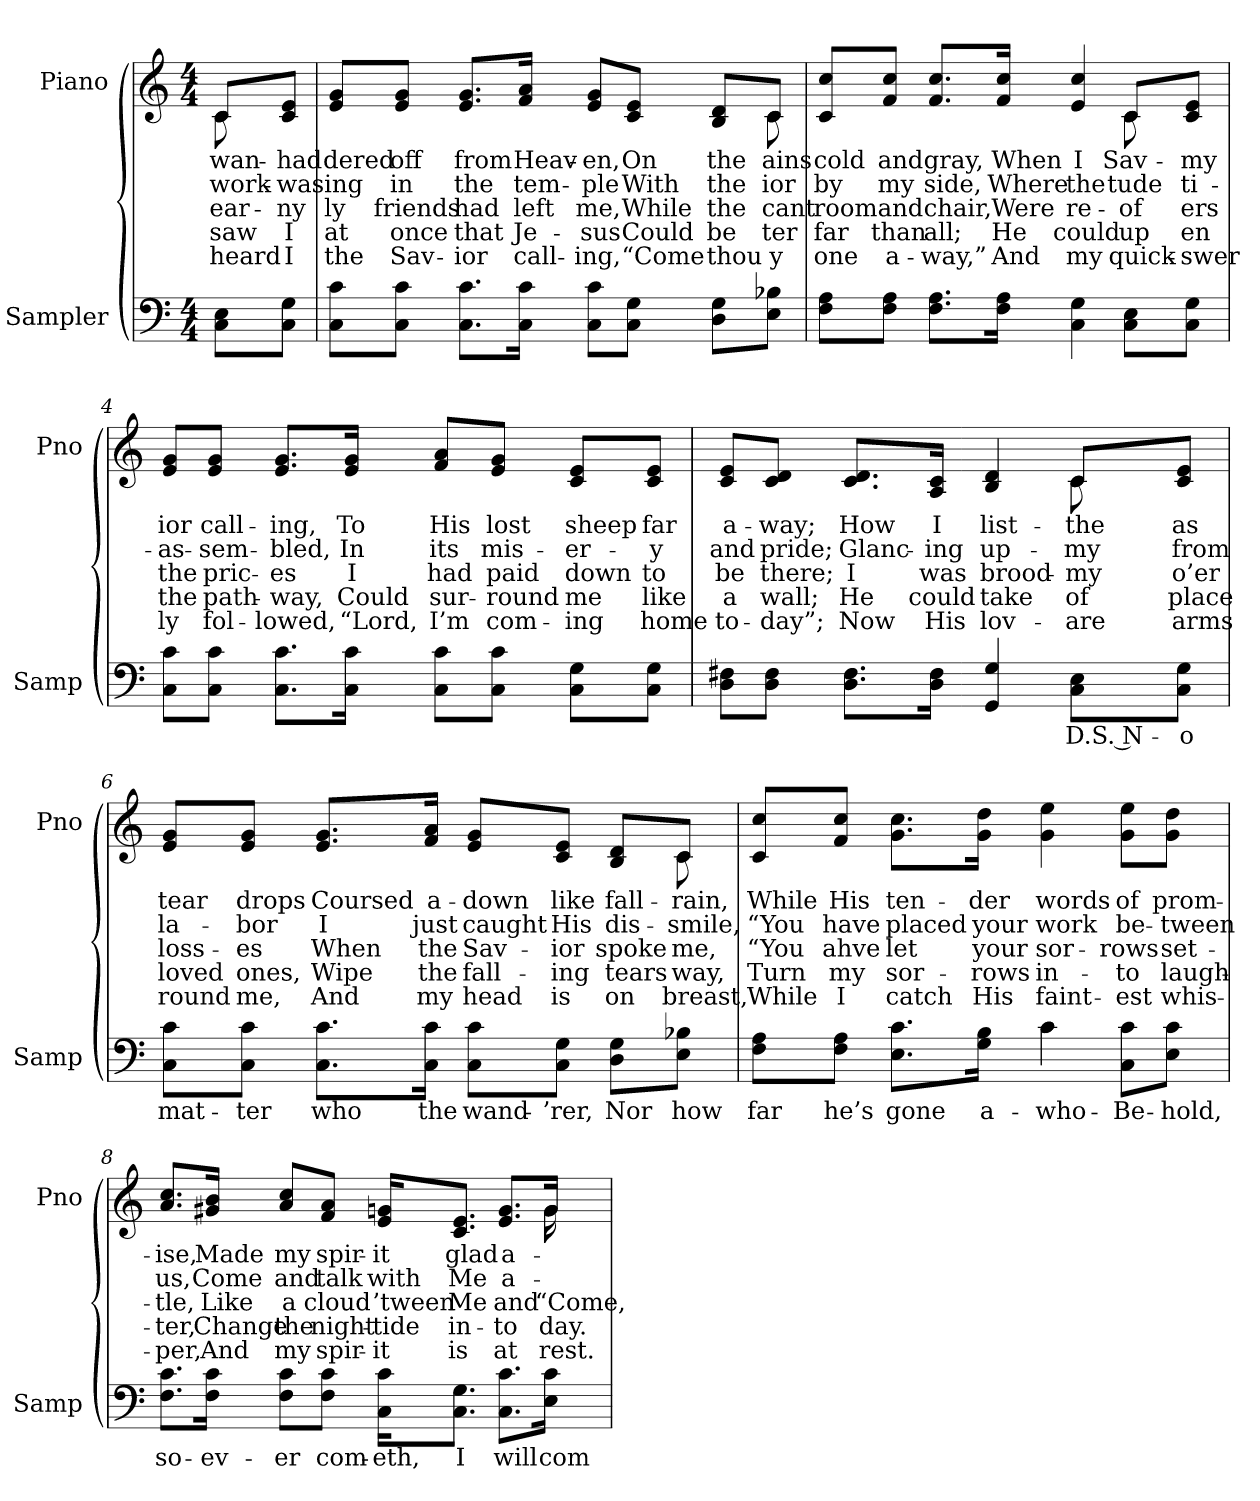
**kern	**text	**kern	**text	**text	**text	**text	**text
*part2	*part2	*part1	*part1	*part1	*part1	*part1	*part1
*staff2	*staff2	*staff1	*staff1	*staff1	*staff1	*staff1	*staff1
*I"Sampler	*	*I"Piano	*	*	*	*	*
*I'Samp	*	*I'Pno	*	*	*	*	*
*clefF4	*	*clefG2	*	*	*	*	*
*M4/4	*	*M4/4	*	*	*	*	*
=1	=1	=1	=1	=1	=1	=1	=1
*	*	*^	*	*	*	*	*
8C\ 8E\L	.	8c/L	8c	wan-	work-	ear-	saw	heard
8C\ 8G\J	.	8c/ 8e/J	8ryy	had	was	-ny	I	I
=2	=2	=2	=2	=2	=2	=2	=2	=2
8C\ 8c\L	.	8e/ 8g/L	2..ryy	-dered	-ing	-ly	at	the
8C\ 8c\J	.	8e/ 8g/J	.	off	in	friends	once	Sav-
8.C\ 8.c\L	.	8.e/ 8.g/L	.	from	the	had	that	-ior
16C\ 16c\Jk	.	16f/ 16a/Jk	.	Heav-	tem-	left	Je-	call-
8C\ 8c\L	.	8e/ 8g/L	.	-en,	-ple	me,	-sus	-ing,
8C\ 8G\J	.	8c/ 8e/J	.	On	With	While	Could	“Come
8D\ 8G\L	.	8B/ 8d/L	.	the	the	the	be	thou
8E\ 8B-X\J	.	8c/J	8c	-ains	-ior	-cant	-ter	-y
=3	=3	=3	=3	=3	=3	=3	=3	=3
8F\ 8A\L	.	8c/ 8cc/L	2.ryy	cold	by	room	far	one
8F\ 8A\J	.	8f/ 8cc/J	.	and	my	and	than	a-
8.F\ 8.A\L	.	8.f/ 8.cc/L	.	gray,	side,	chair,	all;	-way,”
16F\ 16A\Jk	.	16f/ 16cc/Jk	.	When	Where	Were	He	And
4C 4G	.	4e 4cc	.	I	the	re-	could	my
8C\ 8E\L	.	8c/L	8c	Sav-	-tude	of	up	quick-
8C\ 8G\J	.	8c/ 8e/J	8ryy	my	-ti-	-ers	-en	-swer
*	*	*v	*v	*	*	*	*	*
=4	=4	=4	=4	=4	=4	=4	=4
8C\ 8c\L	.	8e/ 8g/L	-ior	as-	the	the	-ly
8C\ 8c\J	.	8e/ 8g/J	call-	-sem-	pric-	path-	fol-
8.C\ 8.c\L	.	8.e/ 8.g/L	-ing,	-bled,	-es	-way,	-lowed,
16C\ 16c\Jk	.	16e/ 16g/Jk	To	In	I	Could	“Lord,
8C\ 8c\L	.	8f/ 8a/L	His	its	had	sur-	I’m
8C\ 8c\J	.	8e/ 8g/J	lost	mis-	paid	-round	com-
8C\ 8G\L	.	8c/ 8e/L	sheep	-er-	down	me	-ing
8C\ 8G\J	.	8c/ 8e/J	far	-y	to	like	home
=5	=5	=5	=5	=5	=5	=5	=5
*	*	*^	*	*	*	*	*
8D\ 8F#X\L	.	8c/ 8e/L	2.ryy	a-	and	be	a	to-
8D\ 8F#\J	.	8c/ 8d/J	.	-way;	pride;	there;	wall;	-day”;
8.D\ 8.F#\L	.	8.c/ 8.d/L	.	How	Glanc-	I	He	Now
16D\ 16F#\Jk	.	16A/ 16c/Jk	.	I	-ing	was	could	His
4GG 4G	.	4B 4d	.	list-	up-	brood-	take	lov-
8C\ 8E\L	D.S. N-	8c/L	8c	the	my	my	of	are
8C\ 8G\J	-o	8c/ 8e/J	8ryy	as	from	o’er	place	arms
=6	=6	=6	=6	=6	=6	=6	=6	=6
8C\ 8c\L	mat-	8e/ 8g/L	2..ryy	tear	la-	loss-	loved	round
8C\ 8c\J	-ter	8e/ 8g/J	.	drops	-bor	-es	ones,	me,
8.C\ 8.c\L	who	8.e/ 8.g/L	.	Coursed	I	When	Wipe	And
16C\ 16c\Jk	the	16f/ 16a/Jk	.	a-	just	the	the	my
8C\ 8c\L	wand-	8e/ 8g/L	.	-down	caught	Sav-	fall-	head
8C\ 8G\J	-’rer,	8c/ 8e/J	.	like	His	-ior	-ing	is
8D\ 8G\L	Nor	8B/ 8d/L	.	fall-	dis-	spoke	tears	on
8E\ 8B-X\J	how	8c/J	8c	rain,	smile,	me,	-way,	breast,
*	*	*v	*v	*	*	*	*	*
=7	=7	=7	=7	=7	=7	=7	=7
*^	*	*	*	*	*	*	*
8F\ 8A\L	2ryy	far	8c/ 8cc/L	While	“You	“You	Turn	While
8F\ 8A\J	.	he’s	8f/ 8cc/J	His	have	ahve	my	I
8.E\ 8.c\L	.	gone	8.g\ 8.cc\L	ten-	placed	let	sor-	catch
16G\ 16B\Jk	.	a-	16g\ 16dd\Jk	-der	your	your	-rows	His
4c\	4c	who-	4g 4ee	words	work	sor-	in-	faint-
8C\ 8c\L	4ryy	Be-	8g\ 8ee\L	of	be-	-rows	-to	-est
8E\ 8c\J	.	-hold,	8g\ 8dd\J	prom-	-tween	set-	laugh-	whis-
*v	*v	*	*	*	*	*	*	*
=8	=8	=8	=8	=8	=8	=8	=8
*	*	*^	*	*	*	*	*
8.F\ 8.c\L	-so-	8.a/ 8.cc/L	2...ryy	-ise,	us,	-tle,	-ter,	-per,
16F\ 16c\Jk	-ev-	16g#X/ 16b/Jk	.	Made	Come	Like	Change	And
8F\ 8c\L	-er	8a/ 8cc/L	.	my	and	a	the	my
8F\ 8c\J	com-	8f/ 8a/J	.	spir-	talk	cloud	night-	spir-
16C\ 16c\KL	-eth,	16e/ 16gn/KL	.	-it	with	’tween	-tide	-it
8.C\ 8.G\J	I	8.c/ 8.e/J	.	glad	Me	Me	in-	is
8.C\ 8.c\L	will	8.e/ 8.g/L	.	a-	a-	and	-to	at
16E\ 16c\Jk	com-	16g/Jk	16g	.	.	“Come,	day.	rest.
*	*	*v	*v	*	*	*	*	*
=	=	=	=	=	=	=	=
*-	*-	*-	*-	*-	*-	*-	*-
